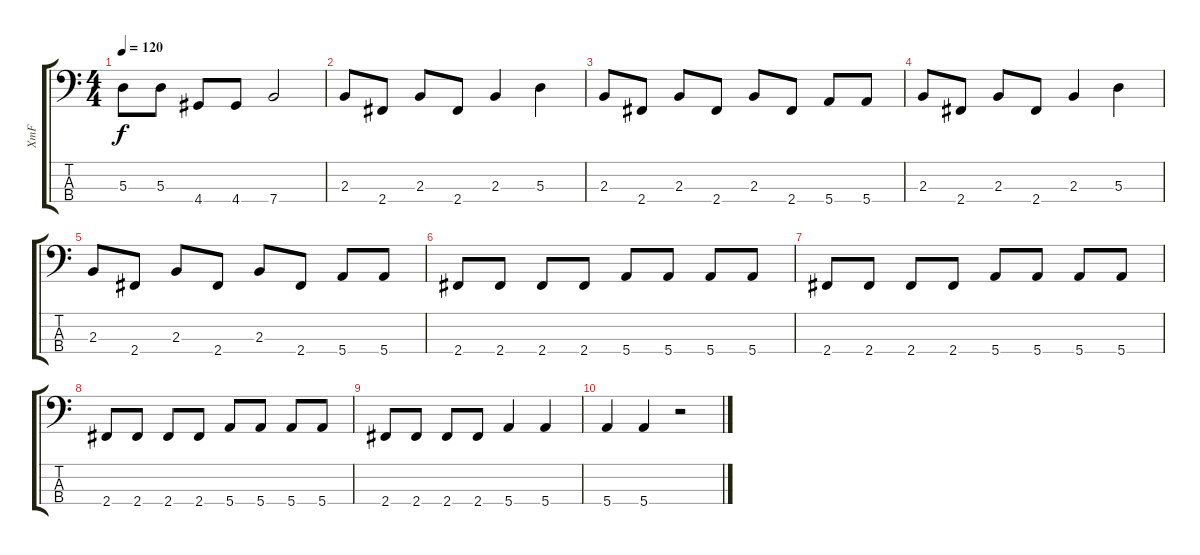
\track ("XmF" "XmF") {instrument electricbassfinger}
\staff {score tabs}
\tuning (G2 D2 A1 E1) {hide}
\ts (4 4)
\tempo 120
\clef f4
\ks c
5.3.8{dy f} 5.3.8 4.4.8 4.4.8 7.4.2 |
2.3.8 2.4.8 2.3.8 2.4.8 2.3.4 5.3.4 |
2.3.8 2.4.8 2.3.8 2.4.8 2.3.8 2.4.8 5.4.8 5.4.8 |
2.3.8 2.4.8 2.3.8 2.4.8 2.3.4 5.3.4 |
2.3.8 2.4.8 2.3.8 2.4.8 2.3.8 2.4.8 5.4.8 5.4.8 |
2.4.8 2.4.8 2.4.8 2.4.8 5.4.8 5.4.8 5.4.8 5.4.8 |
2.4.8 2.4.8 2.4.8 2.4.8 5.4.8 5.4.8 5.4.8 5.4.8 |
2.4.8 2.4.8 2.4.8 2.4.8 5.4.8 5.4.8 5.4.8 5.4.8 |
2.4.8 2.4.8 2.4.8 2.4.8 5.4.4 5.4.4 |
5.4.4 5.4.4 r.2
